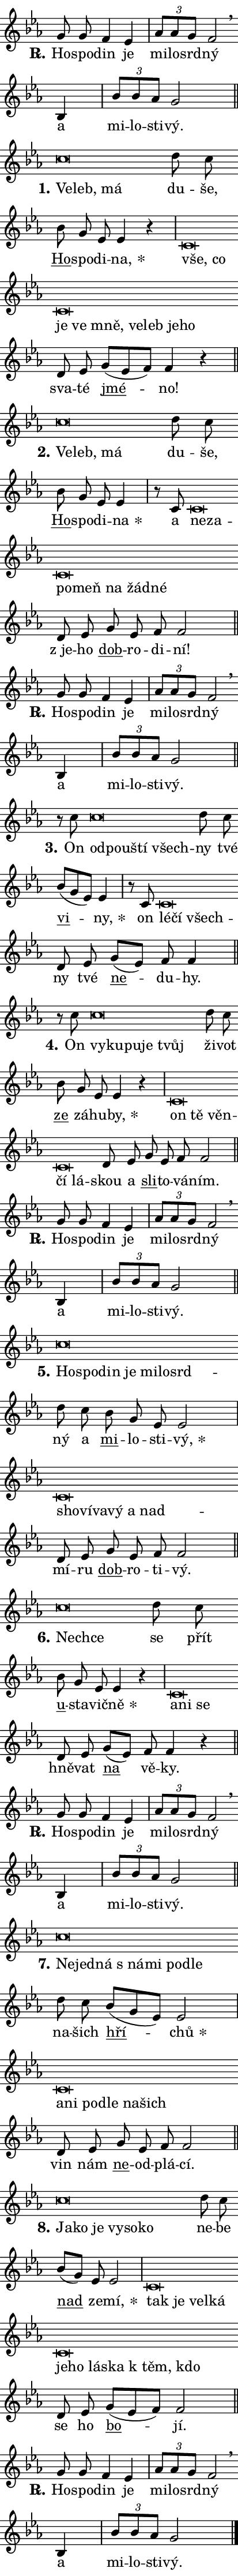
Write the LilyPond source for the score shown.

\version "2.22.1"
\header { tagline = "" }
\paper {
  indent = 0\cm
  top-margin = 0\cm
  right-margin = 0\cm
  bottom-margin = 0\cm
  left-margin = 0\cm
  paper-width = 7\cm
  page-breaking = #ly:one-page-breaking
  system-system-spacing.basic-distance = #11
  score-system-spacing.basic-distance = #11
  ragged-last = ##f
}


%% Author: Thomas Morley
%% https://lists.gnu.org/archive/html/lilypond-user/2020-05/msg00002.html
#(define (line-position grob)
"Returns position of @var[grob} in current system:
   @code{'start}, if at first time-step
   @code{'end}, if at last time-step
   @code{'middle} otherwise
"
  (let* ((col (ly:item-get-column grob))
         (ln (ly:grob-object col 'left-neighbor))
         (rn (ly:grob-object col 'right-neighbor))
         (col-to-check-left (if (ly:grob? ln) ln col))
         (col-to-check-right (if (ly:grob? rn) rn col))
         (break-dir-left
           (and
             (ly:grob-property col-to-check-left 'non-musical #f)
             (ly:item-break-dir col-to-check-left)))
         (break-dir-right
           (and
             (ly:grob-property col-to-check-right 'non-musical #f)
             (ly:item-break-dir col-to-check-right))))
        (cond ((eqv? 1 break-dir-left) 'start)
              ((eqv? -1 break-dir-right) 'end)
              (else 'middle))))

#(define (tranparent-at-line-position vctor)
  (lambda (grob)
  "Relying on @code{line-position} select the relevant enry from @var{vctor}.
Used to determine transparency,"
    (case (line-position grob)
      ((end) (not (vector-ref vctor 0)))
      ((middle) (not (vector-ref vctor 1)))
      ((start) (not (vector-ref vctor 2))))))

noteHeadBreakVisibility =
#(define-music-function (break-visibility)(vector?)
"Makes @code{NoteHead}s transparent relying on @var{break-visibility}"
#{
  \override NoteHead.transparent =
    #(tranparent-at-line-position break-visibility)
#})

#(define delete-ledgers-for-transparent-note-heads
  (lambda (grob)
    "Reads whether a @code{NoteHead} is transparent.
If so this @code{NoteHead} is removed from @code{'note-heads} from
@var{grob}, which is supposed to be @code{LedgerLineSpanner}.
As a result ledgers are not printed for this @code{NoteHead}"
    (let* ((nhds-array (ly:grob-object grob 'note-heads))
           (nhds-list
             (if (ly:grob-array? nhds-array)
                 (ly:grob-array->list nhds-array)
                 '()))
           ;; Relies on the transparent-property being done before
           ;; Staff.LedgerLineSpanner.after-line-breaking is executed.
           ;; This is fragile ...
           (to-keep
             (remove
               (lambda (nhd)
                 (ly:grob-property nhd 'transparent #f))
               nhds-list)))
      ;; TODO find a better method to iterate over grob-arrays, similiar
      ;; to filter/remove etc for lists
      ;; For now rebuilt from scratch
      (set! (ly:grob-object grob 'note-heads)  '())
      (for-each
        (lambda (nhd)
          (ly:pointer-group-interface::add-grob grob 'note-heads nhd))
        to-keep))))

hideNotes = {
  \noteHeadBreakVisibility #begin-of-line-visible
}
unHideNotes = {
  \noteHeadBreakVisibility #all-visible
}

% work-around for resetting accidentals
% https://lilypond.org/doc/v2.23/Documentation/notation/displaying-rhythms#unmetered-music
cadenzaMeasure = {
  \cadenzaOff
  \partial 1024 s1024
  \cadenzaOn
}

#(define-markup-command (accent layout props text) (markup?)
  "Underline accented syllable"
  (interpret-markup layout props
    #{\markup \override #'(offset . 4.3) \underline { #text }#}))

responsum = \markup \concat {
  "R" \hspace #-1.05 \path #0.1 #'((moveto 0 0.07) (lineto 0.9 0.8)) \hspace #0.05 "."
}

\layout {
    \context {
        \Staff
        \remove "Time_signature_engraver"
        \override LedgerLineSpanner.after-line-breaking = #delete-ledgers-for-transparent-note-heads
    }
    \context {
        \Voice {
            \override NoteHead.output-attributes = #'((class . "notehead"))
            \override Hairpin.height = #0.55
        }
    }
    \context {
        \Lyrics {
            \override StanzaNumber.output-attributes = #'((class . "stanzanumber"))
            \override LyricSpace.minimum-distance = #0.9
            \override LyricText.font-name = #"TeX Gyre Schola"
            \override LyricText.font-size = 1
            \override StanzaNumber.font-name = #"TeX Gyre Schola Bold"
            \override StanzaNumber.font-size = 1
        }
    }
}

% magnetic-lyrics.ily
%
%   written by
%     Jean Abou Samra <jean@abou-samra.fr>
%     Werner Lemberg <wl@gnu.org>
%
%   adapted by
%     Jiri Hon <jiri.hon@gmail.com>
%
% Version 2022-Apr-15

% https://www.mail-archive.com/lilypond-user@gnu.org/msg149350.html

#(define (Left_hyphen_pointer_engraver context)
   "Collect syllable-hyphen-syllable occurrences in lyrics and store
them in properties.  This engraver only looks to the left.  For
example, if the lyrics input is @code{foo -- bar}, it does the
following.

@itemize @bullet
@item
Set the @code{text} property of the @code{LyricHyphen} grob between
@q{foo} and @q{bar} to @code{foo}.

@item
Set the @code{left-hyphen} property of the @code{LyricText} grob with
text @q{foo} to the @code{LyricHyphen} grob between @q{foo} and
@q{bar}.
@end itemize

Use this auxiliary engraver in combination with the
@code{lyric-@/text::@/apply-@/magnetic-@/offset!} hook."
   (let ((hyphen #f)
         (text #f))
     (make-engraver
      (acknowledgers
       ((lyric-syllable-interface engraver grob source-engraver)
        (set! text grob)))
      (end-acknowledgers
       ((lyric-hyphen-interface engraver grob source-engraver)
        ;(when (not (grob::has-interface grob 'lyric-space-interface))
          (set! hyphen grob)));)
      ((stop-translation-timestep engraver)
       (when (and text hyphen)
         (ly:grob-set-object! text 'left-hyphen hyphen))
       (set! text #f)
       (set! hyphen #f)))))

#(define (lyric-text::apply-magnetic-offset! grob)
   "If the space between two syllables is less than the value in
property @code{LyricText@/.details@/.squash-threshold}, move the right
syllable to the left so that it gets concatenated with the left
syllable.

Use this function as a hook for
@code{LyricText@/.after-@/line-@/breaking} if the
@code{Left_@/hyphen_@/pointer_@/engraver} is active."
   (let ((hyphen (ly:grob-object grob 'left-hyphen #f)))
     (when hyphen
       (let ((left-text (ly:spanner-bound hyphen LEFT)))
         (when (grob::has-interface left-text 'lyric-syllable-interface)
           (let* ((common (ly:grob-common-refpoint grob left-text X))
                  (this-x-ext (ly:grob-extent grob common X))
                  (left-x-ext
                   (begin
                     ;; Trigger magnetism for left-text.
                     (ly:grob-property left-text 'after-line-breaking)
                     (ly:grob-extent left-text common X)))
                  ;; `delta` is the gap width between two syllables.
                  (delta (- (interval-start this-x-ext)
                            (interval-end left-x-ext)))
                  (details (ly:grob-property grob 'details))
                  (threshold (assoc-get 'squash-threshold details 0.2)))
             (when (< delta threshold)
               (let* (;; We have to manipulate the input text so that
                      ;; ligatures crossing syllable boundaries are not
                      ;; disabled.  For languages based on the Latin
                      ;; script this is essentially a beautification.
                      ;; However, for non-Western scripts it can be a
                      ;; necessity.
                      (lt (ly:grob-property left-text 'text))
                      (rt (ly:grob-property grob 'text))
                      (is-space (grob::has-interface hyphen 'lyric-space-interface))
                      (space (if is-space " " ""))
                      (space-markup (grob-interpret-markup grob " "))
                      (space-size (interval-length (ly:stencil-extent space-markup X)))
                      (extra-delta (if is-space space-size 0))
                      ;; Append new syllable.
                      (ltrt-space (if (and (string? lt) (string? rt))
                                (string-append lt space rt)
                                (make-concat-markup (list lt space rt))))
                      ;; Right-align `ltrt` to the right side.
                      (ltrt-space-markup (grob-interpret-markup
                               grob
                               (make-translate-markup
                                (cons (interval-length this-x-ext) 0)
                                (make-right-align-markup ltrt-space)))))
                 (begin
                   ;; Don't print `left-text`.
                   (ly:grob-set-property! left-text 'stencil #f)
                   ;; Set text and stencil (which holds all collected
                   ;; syllables so far) and shift it to the left.
                   (ly:grob-set-property! grob 'text ltrt-space)
                   (ly:grob-set-property! grob 'stencil ltrt-space-markup)
                   (ly:grob-translate-axis! grob (- (- delta extra-delta)) X))))))))))


#(define (lyric-hyphen::displace-bounds-first grob)
   ;; Make very sure this callback isn't triggered too early.
   (let ((left (ly:spanner-bound grob LEFT))
         (right (ly:spanner-bound grob RIGHT)))
     (ly:grob-property left 'after-line-breaking)
     (ly:grob-property right 'after-line-breaking)
     (ly:lyric-hyphen::print grob)))

squashThreshold = #0.4

\layout {
  \context {
    \Lyrics
    \consists #Left_hyphen_pointer_engraver
    \override LyricText.after-line-breaking =
      #lyric-text::apply-magnetic-offset!
    \override LyricHyphen.stencil = #lyric-hyphen::displace-bounds-first
    \override LyricText.details.squash-threshold = \squashThreshold
    \override LyricHyphen.minimum-distance = 0
    \override LyricHyphen.minimum-length = \squashThreshold
  }
}

squash = \override LyricText.details.squash-threshold = 9999
unSquash = \override LyricText.details.squash-threshold = \squashThreshold

left = \override LyricText.self-alignment-X = #LEFT
unLeft = \revert LyricText.self-alignment-X

starOffset = #(lambda (grob) 
                (let ((x_offset (ly:self-alignment-interface::aligned-on-x-parent grob)))
                  (if (= x_offset 0) 0 (+ x_offset 1.2))))

star = #(define-music-function (syllable)(string?)
"Append star separator at the end of a syllable"
#{
  \once \override LyricText.X-offset = #starOffset
  \lyricmode { \markup {
    #syllable
    \override #'((font-name . "TeX Gyre Schola Bold")) \hspace #0.2 \lower #0.65 \larger "*"
  } }
#})

starAccent = #(define-music-function (syllable)(string?)
"Append star separator at the end of a syllable and make accent"
#{
  \once \override LyricText.X-offset = #starOffset
  \lyricmode { \markup {
    \accent #syllable
    \override #'((font-name . "TeX Gyre Schola Bold")) \hspace #0.2 \lower #0.65 \larger "*"
  } }
#})

breath = #(define-music-function (syllable)(string?)
"Append breathing indicator at the end of a syllable"
#{
  \lyricmode { \markup { #syllable "+" } }
#})

optionalBreath = #(define-music-function (syllable)(string?)
"Append optional breathing indicator at the end of a syllable"
#{
  \lyricmode { \markup { #syllable "(+)" } }
#})


\score {
    <<
        \new Voice = "melody" { \cadenzaOn \key es \major \relative { g'8 g f4 es \cadenzaMeasure \bar "|" \tuplet 3/2 { as8[ as g] } f2 \breathe \bar "" bes,4 \cadenzaMeasure \bar "|" \tuplet 3/2 {bes'8[ bes as] } g2 \cadenzaMeasure \bar "||" \break }
\relative { c''\breve*1/16 \hideNotes \breve*1/16 \breve*1/16 \bar "" \unHideNotes d8 c \bar "" bes g es es4 r \cadenzaMeasure \bar "|" c\breve*1/16 \hideNotes \breve*1/16 \bar "" \breve*1/16 \bar "" \breve*1/16 \bar "" \breve*1/16 \bar "" \breve*1/16 \bar "" \breve*1/16 \bar "" \breve*1/16 \breve*1/16 \bar "" \unHideNotes d8 es \bar "" g[( es f)] f4 r \cadenzaMeasure \bar "||" \break }
\relative { c''\breve*1/16 \hideNotes \breve*1/16 \breve*1/16 \bar "" \unHideNotes d8 c \bar "" bes g es es4 \cadenzaMeasure \bar "|" r8 c8 c\breve*1/16 \hideNotes \breve*1/16 \bar "" \breve*1/16 \bar "" \breve*1/16 \bar "" \breve*1/16 \bar "" \breve*1/16 \breve*1/16 \bar "" \unHideNotes d8 es \bar "" g es f f2 \cadenzaMeasure \bar "||" \break }
\relative { g'8 g f4 es \cadenzaMeasure \bar "|" \tuplet 3/2 { as8[ as g] } f2 \breathe \bar "" bes,4 \cadenzaMeasure \bar "|" \tuplet 3/2 {bes'8[ bes as] } g2 \cadenzaMeasure \bar "||" \break }
\relative { r8 c''8 c\breve*1/16 \hideNotes \breve*1/16 \bar "" \breve*1/16 \breve*1/16 \bar "" \unHideNotes d8 c \bar "" bes[( g es)] es4 \cadenzaMeasure \bar "|" r8 c8 c\breve*1/16 \hideNotes \breve*1/16 \breve*1/16 \bar "" \unHideNotes d8 es \bar "" g[( es)] f f4 \cadenzaMeasure \bar "||" \break }
\relative { r8 c''8 c\breve*1/16 \hideNotes \breve*1/16 \bar "" \breve*1/16 \bar "" \breve*1/16 \breve*1/16 \bar "" \unHideNotes d8 c \bar "" bes g es es4 r \cadenzaMeasure \bar "|" c\breve*1/16 \hideNotes \breve*1/16 \bar "" \breve*1/16 \bar "" \breve*1/16 \breve*1/16 \bar "" \unHideNotes d8 es \bar "" g es f f2 \cadenzaMeasure \bar "||" \break }
\relative { g'8 g f4 es \cadenzaMeasure \bar "|" \tuplet 3/2 { as8[ as g] } f2 \breathe \bar "" bes,4 \cadenzaMeasure \bar "|" \tuplet 3/2 {bes'8[ bes as] } g2 \cadenzaMeasure \bar "||" \break }
\relative { c''\breve*1/16 \hideNotes \breve*1/16 \bar "" \breve*1/16 \bar "" \breve*1/16 \bar "" \breve*1/16 \bar "" \breve*1/16 \breve*1/16 \bar "" \unHideNotes d8 c \bar "" bes g es es2 \cadenzaMeasure \bar "|" c\breve*1/16 \hideNotes \breve*1/16 \bar "" \breve*1/16 \bar "" \breve*1/16 \bar "" \breve*1/16 \breve*1/16 \bar "" \unHideNotes d8 es \bar "" g es f f2 \cadenzaMeasure \bar "||" \break }
\relative { c''\breve*1/16 \hideNotes \breve*1/16 \bar "" \unHideNotes d8 c \bar "" bes g es es4 r \cadenzaMeasure \bar "|" c\breve*1/16 \hideNotes \breve*1/16 \breve*1/16 \bar "" \unHideNotes d8 es \bar "" g[( es)] f f4 r \cadenzaMeasure \bar "||" \break }
\relative { g'8 g f4 es \cadenzaMeasure \bar "|" \tuplet 3/2 { as8[ as g] } f2 \breathe \bar "" bes,4 \cadenzaMeasure \bar "|" \tuplet 3/2 {bes'8[ bes as] } g2 \cadenzaMeasure \bar "||" \break }
\relative { c''\breve*1/16 \hideNotes \breve*1/16 \bar "" \breve*1/16 \bar "" \breve*1/16 \bar "" \breve*1/16 \bar "" \breve*1/16 \breve*1/16 \bar "" \unHideNotes d8 c \bar "" bes[( g es)] es2 \cadenzaMeasure \bar "|" c\breve*1/16 \hideNotes \breve*1/16 \bar "" \breve*1/16 \bar "" \breve*1/16 \bar "" \breve*1/16 \breve*1/16 \bar "" \unHideNotes d8 es \bar "" g es f f2 \cadenzaMeasure \bar "||" \break }
\relative { c''\breve*1/16 \hideNotes \breve*1/16 \bar "" \breve*1/16 \bar "" \breve*1/16 \bar "" \breve*1/16 \breve*1/16 \bar "" \unHideNotes d8 c \bar "" bes[( g)] es es2 \cadenzaMeasure \bar "|" c\breve*1/16 \hideNotes \breve*1/16 \bar "" \breve*1/16 \bar "" \breve*1/16 \bar "" \breve*1/16 \bar "" \breve*1/16 \bar "" \breve*1/16 \bar "" \breve*1/16 \bar "" \breve*1/16 \breve*1/16 \bar "" \unHideNotes d8 es \bar "" g[( es f)] f2 \cadenzaMeasure \bar "||" \break }
\relative { g'8 g f4 es \cadenzaMeasure \bar "|" \tuplet 3/2 { as8[ as g] } f2 \breathe \bar "" bes,4 \cadenzaMeasure \bar "|" \tuplet 3/2 {bes'8[ bes as] } g2 \cadenzaMeasure \bar "||" \break } \bar "|." }
        \new Lyrics \lyricsto "melody" { \lyricmode { \set stanza = \responsum
Ho -- spo -- din je mi -- lo -- srd -- ný a mi -- lo -- sti -- vý.
\set stanza = "1."
\left Ve -- \squash leb, má \unLeft \unSquash du -- še, \markup \accent Ho -- spo -- di -- \star na, \left vše, \squash co je ve mně, ve -- leb je -- ho \unLeft \unSquash sva -- té \markup \accent jmé -- no!
\set stanza = "2."
\left Ve -- \squash leb, má \unLeft \unSquash du -- še, \markup \accent Ho -- spo -- di -- \star na a \left ne -- \squash za -- po -- meň na žád -- né \unLeft \unSquash "z je" -- ho \markup \accent dob -- ro -- di -- ní!
\set stanza = \responsum
Ho -- spo -- din je mi -- lo -- srd -- ný a mi -- lo -- sti -- vý.
\set stanza = "3."
On \left od -- \squash pou -- ští všech -- \unLeft \unSquash ny tvé \markup \accent vi -- \star ny, on \left lé -- \squash čí všech -- \unLeft \unSquash ny tvé \markup \accent ne -- du -- hy.
\set stanza = "4."
On \left vy -- \squash ku -- pu -- je tvůj \unLeft \unSquash ži -- vot \markup \accent ze zá -- hu -- \star by, \left on \squash tě věn -- čí lá -- \unLeft \unSquash skou a \markup \accent sli -- to -- vá -- ním.
\set stanza = \responsum
Ho -- spo -- din je mi -- lo -- srd -- ný a mi -- lo -- sti -- vý.
\set stanza = "5."
\left Ho -- \squash spo -- din je mi -- lo -- srd -- \unLeft \unSquash ný a \markup \accent mi -- lo -- sti -- \star vý, \left sho -- \squash ví -- va -- vý a nad -- \unLeft \unSquash mí -- ru \markup \accent dob -- ro -- ti -- vý.
\set stanza = "6."
\left Nech -- \squash ce \unLeft \unSquash se přít \markup \accent u -- sta -- vič -- \star ně \left a -- \squash ni se \unLeft \unSquash hně -- vat \markup \accent na vě -- ky.
\set stanza = \responsum
Ho -- spo -- din je mi -- lo -- srd -- ný a mi -- lo -- sti -- vý.
\set stanza = "7."
\left Ne -- \squash jed -- ná "s ná" -- mi po -- dle \unLeft \unSquash na -- šich \markup \accent hří -- \star chů \left a -- \squash ni po -- dle na -- šich \unLeft \unSquash vin nám \markup \accent ne -- od -- plá -- cí.
\set stanza = "8."
\left Ja -- \squash ko je vy -- so -- ko \unLeft \unSquash ne -- be \markup \accent nad ze -- \star mí, \left tak \squash je vel -- ká je -- ho lá -- ska "k těm," kdo \unLeft \unSquash se ho \markup \accent bo -- jí.
\set stanza = \responsum
Ho -- spo -- din je mi -- lo -- srd -- ný a mi -- lo -- sti -- vý. } }
    >>
    \layout {}
}
